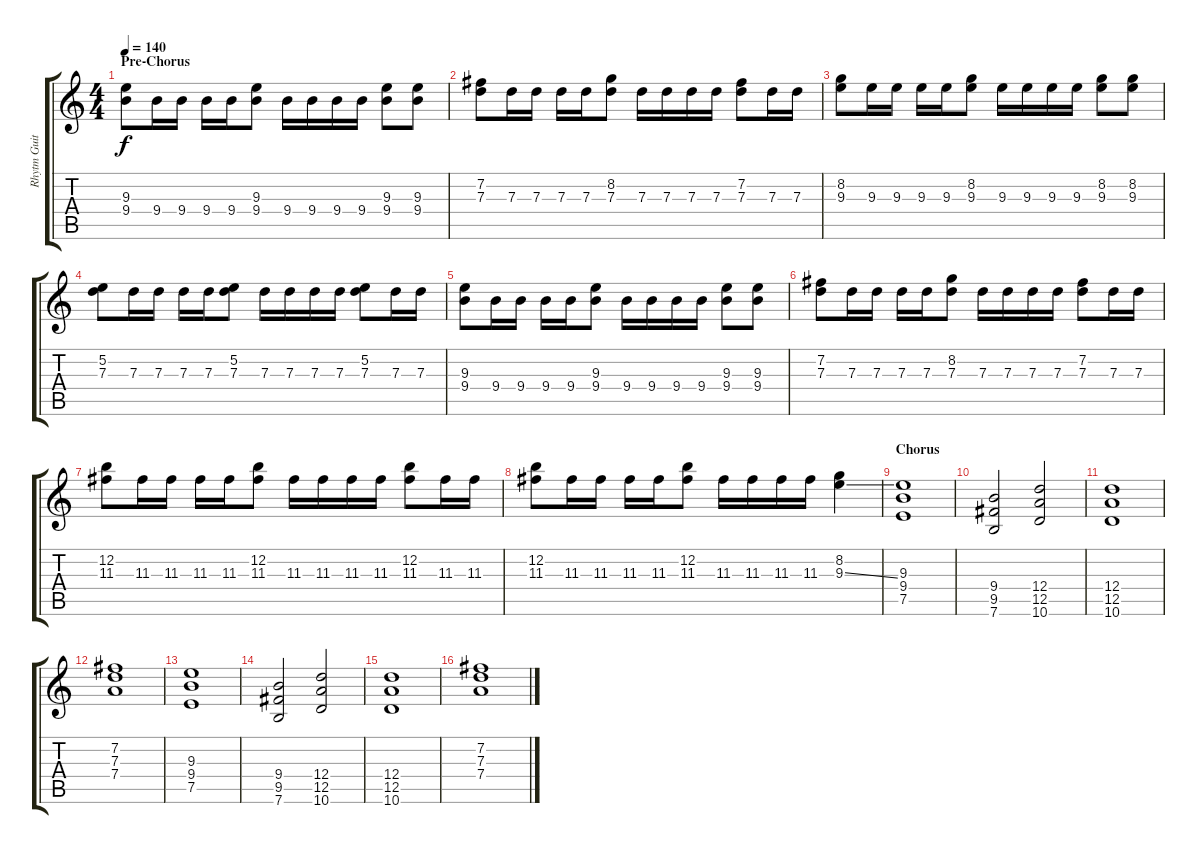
\track ("Rhytm Guitar" "Rhytm Guit") {instrument distortionguitar}
\staff {score tabs}
\tuning (E4 B3 G3 D3 A2 E2) {hide}
\ts (4 4)
\section ("" "Pre-Chorus")
\tempo 140
\clef g2
\ks c
(9.3 9.4).8{dy f instrument distortionguitar} 9.4.16 9.4.16 9.4.16 9.4.16 (9.3 9.4).8 9.4.16 9.4.16 9.4.16 9.4.16 (9.3 9.4).8 (9.3 9.4).8 |
(7.2 7.3).8 7.3.16 7.3.16 7.3.16 7.3.16 (8.2 7.3).8 7.3.16 7.3.16 7.3.16 7.3.16 (7.2 7.3).8 7.3.16 7.3.16 |
(8.2 9.3).8 9.3.16 9.3.16 9.3.16 9.3.16 (8.2 9.3).8 9.3.16 9.3.16 9.3.16 9.3.16 (8.2 9.3).8 (8.2 9.3).8 |
(5.2 7.3).8 7.3.16 7.3.16 7.3.16 7.3.16 (5.2 7.3).8 7.3.16 7.3.16 7.3.16 7.3.16 (5.2 7.3).8 7.3.16 7.3.16 |
(9.3 9.4).8 9.4.16 9.4.16 9.4.16 9.4.16 (9.3 9.4).8 9.4.16 9.4.16 9.4.16 9.4.16 (9.3 9.4).8 (9.3 9.4).8 |
(7.2 7.3).8 7.3.16 7.3.16 7.3.16 7.3.16 (8.2 7.3).8 7.3.16 7.3.16 7.3.16 7.3.16 (7.2 7.3).8 7.3.16 7.3.16 |
(12.2 11.3).8 11.3.16 11.3.16 11.3.16 11.3.16 (12.2 11.3).8 11.3.16 11.3.16 11.3.16 11.3.16 (12.2 11.3).8 11.3.16 11.3.16 |
(12.2 11.3).8 11.3.16 11.3.16 11.3.16 11.3.16 (12.2 11.3).8 11.3.16 11.3.16 11.3.16 11.3.16 (8.2 9.3{ss}).4 |
\section ("" "Chorus")
(9.3 9.4 7.5).1 |
(9.4 9.5 7.6).2 (12.4 12.5 10.6).2 |
(12.4 12.5 10.6).1 |
(7.2 7.3 7.4).1 |
(9.3 9.4 7.5).1 |
(9.4 9.5 7.6).2 (12.4 12.5 10.6).2 |
(12.4 12.5 10.6).1 |
(7.2 7.3 7.4).1
